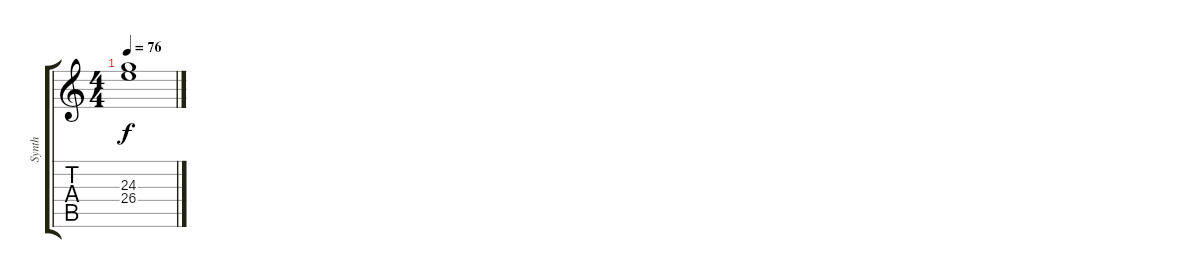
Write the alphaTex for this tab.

\track ("Synth" "Synth") {instrument synthstrings1}
\staff {score tabs}
\tuning (E4 B3 G3 D3 A2 E2) {hide}
\ts (4 4)
\tempo 76
\clef g2
\ks c
(24.3{t} 26.4{t}).1{dy f}
